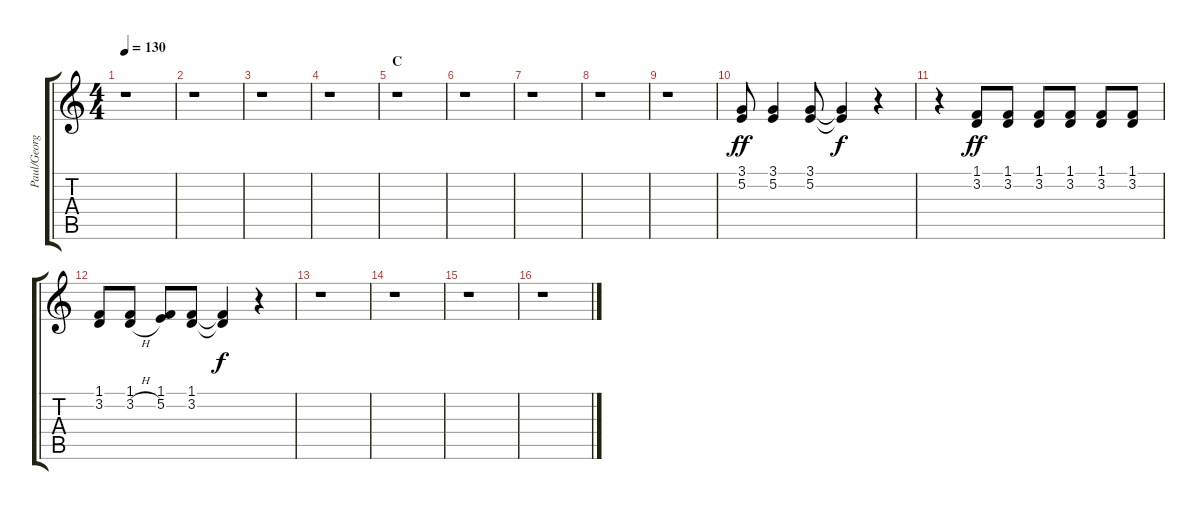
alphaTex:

\track ("Paul/George" "Paul/Georg") {instrument altosax}
\staff {score tabs}
\tuning (E4 B3 G3 D3 A2 E2) {hide}
\ts (4 4)
\tempo 130
\clef g2
\ks c
r.1{dy f} |
r.1 |
r.1 |
r.1 |
\section ("" "C")
r.1 |
r.1 |
r.1 |
r.1 |
r.1 |
(3.1 5.2).8{dy ff} (3.1 5.2).4 (3.1 5.2).8 (3.1{t} 5.2{t}).4{dy f} r.4 |
r.4 (1.1 3.2).8{dy ff} (1.1 3.2).8 (1.1 3.2).8 (1.1 3.2).8 (1.1 3.2).8 (1.1 3.2).8 |
(1.1 3.2).8 (1.1 3.2{h}).8 (1.1 5.2).8 (1.1 3.2).8 (1.1{t} 3.2{t}).4{dy f} r.4 |
r.1 |
r.1 |
r.1 |
r.1
